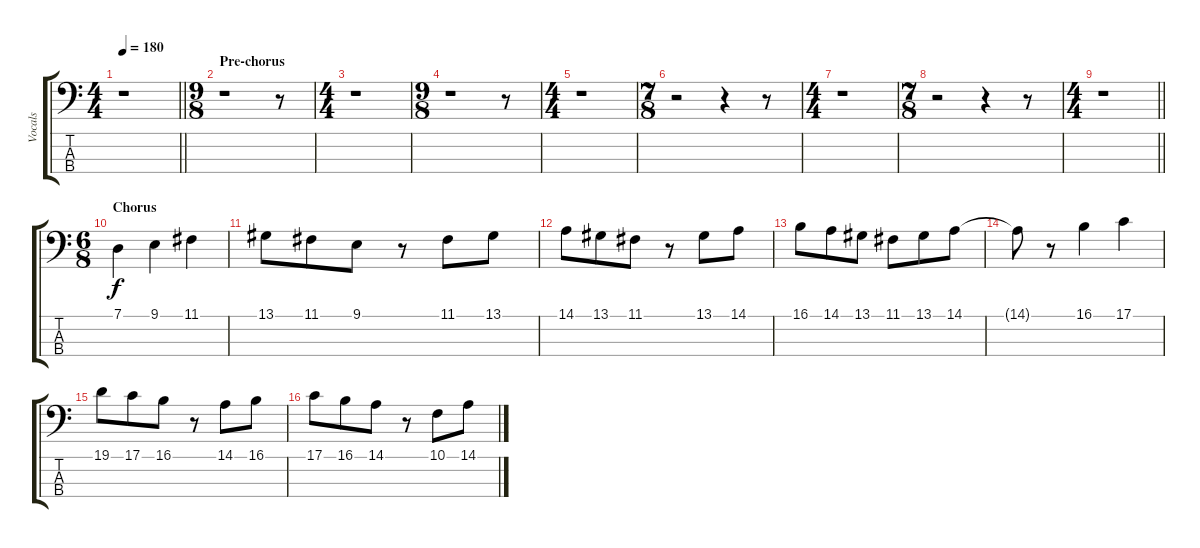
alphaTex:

\track ("Vocals" "Vocals") {instrument bassoon}
\staff {score tabs}
\tuning (G2 D2 A1 E1) {hide}
\ts (4 4)
\tempo 180
\clef f4
\barLineRight lightlight
\ks c
r.1{dy f} |
\ts (9 8)
\section ("" "Pre-chorus")
r.1 r.8 |
\ts (4 4)
r.1 |
\ts (9 8)
r.1 r.8 |
\ts (4 4)
r.1 |
\ts (7 8)
r.2 r.4 r.8 |
\ts (4 4)
r.1 |
\ts (7 8)
r.2 r.4 r.8 |
\ts (4 4)
\barLineRight lightlight
r.1 |
\ts (6 8)
\section ("" "Chorus")
7.1.4 9.1.4 11.1.4 |
13.1.8 11.1.8 9.1.8 r.8 11.1.8 13.1.8 |
14.1.8 13.1.8 11.1.8 r.8 13.1.8 14.1.8 |
16.1.8 14.1.8 13.1.8 11.1.8 13.1.8 14.1.8 |
14.1{t}.8 r.8 16.1.4 17.1.4 |
19.1.8 17.1.8 16.1.8 r.8 14.1.8 16.1.8 |
17.1.8 16.1.8 14.1.8 r.8 10.1.8 14.1.8
